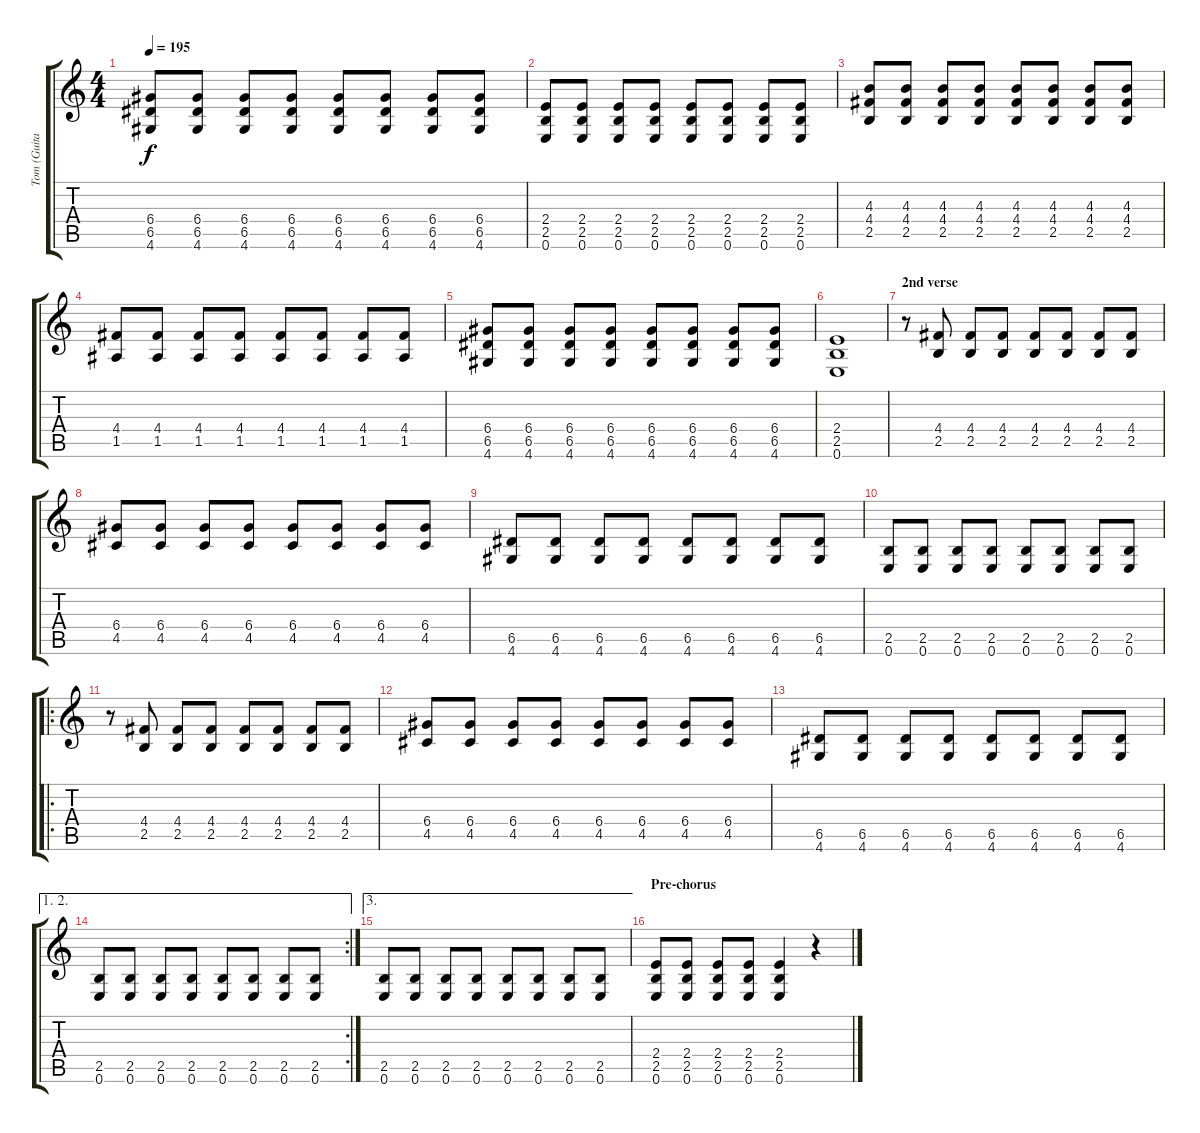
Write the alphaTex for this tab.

\track ("Tom (Guitar 1)" "Tom (Guita") {instrument distortionguitar}
\staff {score tabs}
\tuning (E4 B3 G3 D3 A2 E2) {hide}
\ts (4 4)
\tempo 195
\clef g2
\ks c
(6.4 6.5 4.6).8{dy f} (6.4 6.5 4.6).8 (6.4 6.5 4.6).8 (6.4 6.5 4.6).8 (6.4 6.5 4.6).8 (6.4 6.5 4.6).8 (6.4 6.5 4.6).8 (6.4 6.5 4.6).8 |
(2.4 2.5 0.6).8 (2.4 2.5 0.6).8 (2.4 2.5 0.6).8 (2.4 2.5 0.6).8 (2.4 2.5 0.6).8 (2.4 2.5 0.6).8 (2.4 2.5 0.6).8 (2.4 2.5 0.6).8 |
(4.3 4.4 2.5).8 (4.3 4.4 2.5).8 (4.3 4.4 2.5).8 (4.3 4.4 2.5).8 (4.3 4.4 2.5).8 (4.3 4.4 2.5).8 (4.3 4.4 2.5).8 (4.3 4.4 2.5).8 |
(4.4 1.5).8 (4.4 1.5).8 (4.4 1.5).8 (4.4 1.5).8 (4.4 1.5).8 (4.4 1.5).8 (4.4 1.5).8 (4.4 1.5).8 |
(6.4 6.5 4.6).8 (6.4 6.5 4.6).8 (6.4 6.5 4.6).8 (6.4 6.5 4.6).8 (6.4 6.5 4.6).8 (6.4 6.5 4.6).8 (6.4 6.5 4.6).8 (6.4 6.5 4.6).8 |
(2.4 2.5 0.6).1 |
\section ("" "2nd verse")
r.8 (4.4 2.5).8 (4.4 2.5).8 (4.4 2.5).8 (4.4 2.5).8 (4.4 2.5).8 (4.4 2.5).8 (4.4 2.5).8 |
(6.4 4.5).8 (6.4 4.5).8 (6.4 4.5).8 (6.4 4.5).8 (6.4 4.5).8 (6.4 4.5).8 (6.4 4.5).8 (6.4 4.5).8 |
(6.5 4.6).8 (6.5 4.6).8 (6.5 4.6).8 (6.5 4.6).8 (6.5 4.6).8 (6.5 4.6).8 (6.5 4.6).8 (6.5 4.6).8 |
(2.5 0.6).8 (2.5 0.6).8 (2.5 0.6).8 (2.5 0.6).8 (2.5 0.6).8 (2.5 0.6).8 (2.5 0.6).8 (2.5 0.6).8 |
\ro
r.8 (4.4 2.5).8 (4.4 2.5).8 (4.4 2.5).8 (4.4 2.5).8 (4.4 2.5).8 (4.4 2.5).8 (4.4 2.5).8 |
(6.4 4.5).8 (6.4 4.5).8 (6.4 4.5).8 (6.4 4.5).8 (6.4 4.5).8 (6.4 4.5).8 (6.4 4.5).8 (6.4 4.5).8 |
(6.5 4.6).8 (6.5 4.6).8 (6.5 4.6).8 (6.5 4.6).8 (6.5 4.6).8 (6.5 4.6).8 (6.5 4.6).8 (6.5 4.6).8 |
\ae (1 2)
\rc 2
(2.5 0.6).8 (2.5 0.6).8 (2.5 0.6).8 (2.5 0.6).8 (2.5 0.6).8 (2.5 0.6).8 (2.5 0.6).8 (2.5 0.6).8 |
\ae 3
(2.5 0.6).8 (2.5 0.6).8 (2.5 0.6).8 (2.5 0.6).8 (2.5 0.6).8 (2.5 0.6).8 (2.5 0.6).8 (2.5 0.6).8 |
\section ("" "Pre-chorus")
(2.4 2.5 0.6).8 (2.4 2.5 0.6).8 (2.4 2.5 0.6).8 (2.4 2.5 0.6).8 (2.4 2.5 0.6).4 r.4
